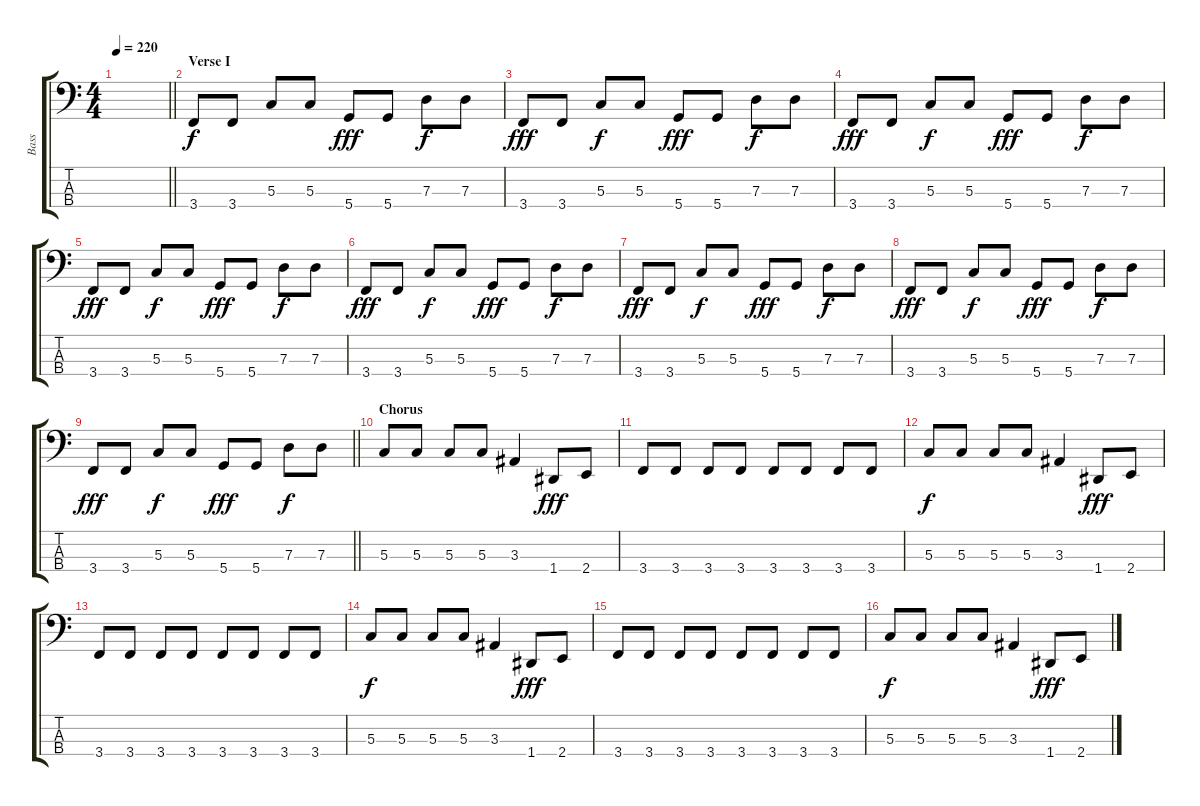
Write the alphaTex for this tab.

\track ("Bass" "Bass") {instrument electricbasspick}
\staff {score tabs}
\tuning (F2 C2 G1 D1) {hide}
\ts (4 4)
\tempo 220
\clef f4
\barLineRight lightlight
\ks c
|
\section ("" "Verse I")
3.4.8 3.4.8 5.3.8{dy f} 5.3.8 5.4.8{dy fff} 5.4.8 7.3.8{dy f} 7.3.8 |
3.4.8{dy fff} 3.4.8 5.3.8{dy f} 5.3.8 5.4.8{dy fff} 5.4.8 7.3.8{dy f} 7.3.8 |
3.4.8{dy fff} 3.4.8 5.3.8{dy f} 5.3.8 5.4.8{dy fff} 5.4.8 7.3.8{dy f} 7.3.8 |
3.4.8{dy fff} 3.4.8 5.3.8{dy f} 5.3.8 5.4.8{dy fff} 5.4.8 7.3.8{dy f} 7.3.8 |
3.4.8{dy fff} 3.4.8 5.3.8{dy f} 5.3.8 5.4.8{dy fff} 5.4.8 7.3.8{dy f} 7.3.8 |
3.4.8{dy fff} 3.4.8 5.3.8{dy f} 5.3.8 5.4.8{dy fff} 5.4.8 7.3.8{dy f} 7.3.8 |
3.4.8{dy fff} 3.4.8 5.3.8{dy f} 5.3.8 5.4.8{dy fff} 5.4.8 7.3.8{dy f} 7.3.8 |
\barLineRight lightlight
3.4.8{dy fff} 3.4.8 5.3.8{dy f} 5.3.8 5.4.8{dy fff} 5.4.8 7.3.8{dy f} 7.3.8 |
\section ("" "Chorus")
5.3.8 5.3.8 5.3.8 5.3.8 3.3.4 1.4.8{dy fff} 2.4.8 |
3.4.8 3.4.8 3.4.8 3.4.8 3.4.8 3.4.8 3.4.8 3.4.8 |
5.3.8{dy f} 5.3.8 5.3.8 5.3.8 3.3.4 1.4.8{dy fff} 2.4.8 |
3.4.8 3.4.8 3.4.8 3.4.8 3.4.8 3.4.8 3.4.8 3.4.8 |
5.3.8{dy f} 5.3.8 5.3.8 5.3.8 3.3.4 1.4.8{dy fff} 2.4.8 |
3.4.8 3.4.8 3.4.8 3.4.8 3.4.8 3.4.8 3.4.8 3.4.8 |
5.3.8{dy f} 5.3.8 5.3.8 5.3.8 3.3.4 1.4.8{dy fff} 2.4.8
